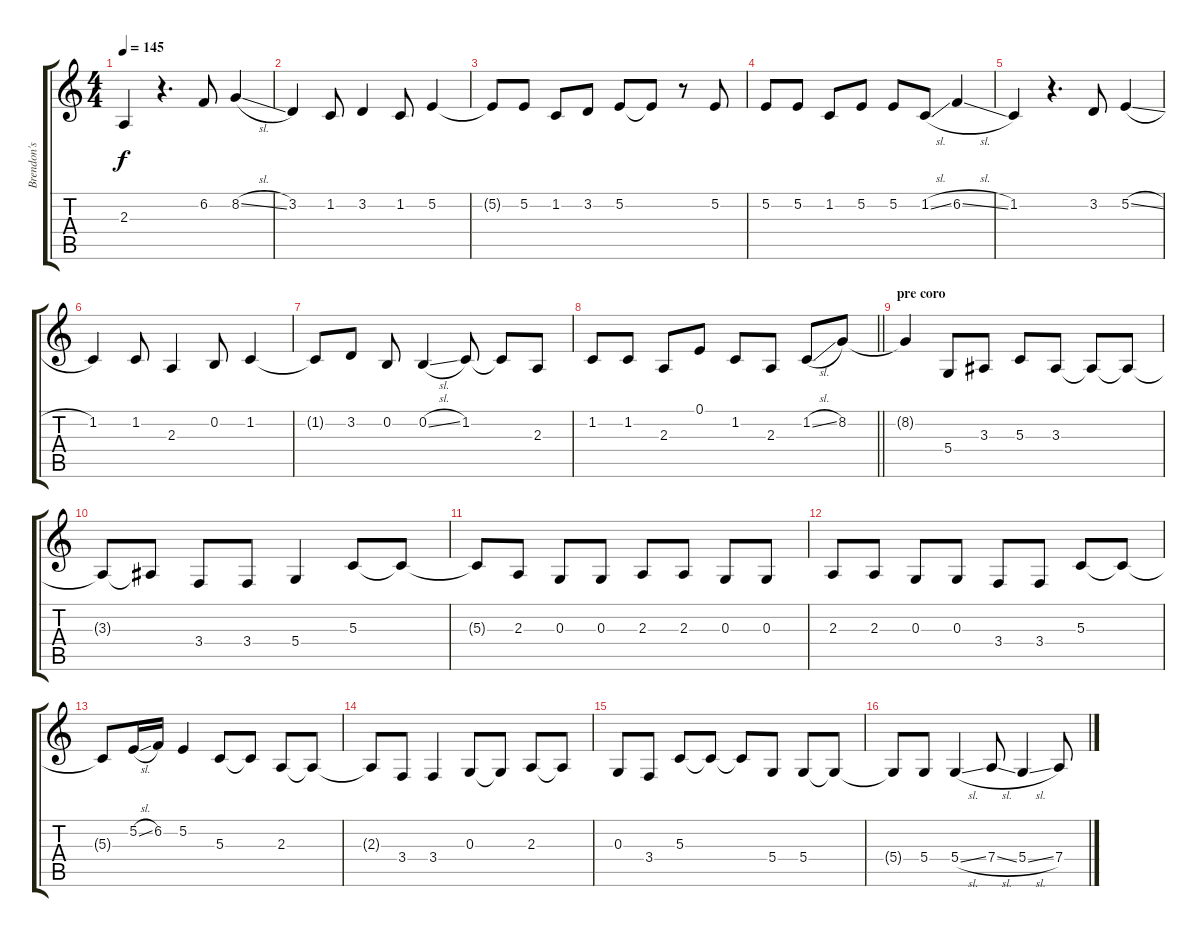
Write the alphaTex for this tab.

\track ("Brendon's voice" "Brendon's ") {instrument tenorsax}
\staff {score tabs}
\tuning (E4 B3 G3 D3 A2 E2) {hide}
\ts (4 4)
\tempo 145
\clef g2
\ks c
2.3.4{dy f} r.4{d} 6.2.8 8.2{sl}.4 |
3.2.4 1.2.8 3.2.4 1.2.8 5.2.4 |
5.2{t}.8 5.2.8 1.2.8 3.2.8 5.2.8 5.2{t}.8 r.8 5.2.8 |
5.2.8 5.2.8 1.2.8 5.2.8 5.2.8 1.2{sl}.8 6.2{sl}.4 |
1.2.4 r.4{d} 3.2.8 5.2{sl}.4 |
1.2.4 1.2.8 2.3.4 0.2.8 1.2.4 |
1.2{t}.8 3.2.8 0.2.8 0.2{sl}.4 1.2.8 1.2{t}.8 2.3.8 |
\barLineRight lightlight
1.2.8 1.2.8 2.3.8 0.1.8 1.2.8 2.3.8 1.2{sl}.8 8.2.8 |
\section ("" "pre coro")
8.2{t}.4 5.4.8 3.3.8 5.3.8 3.3.8 3.3{t}.8 3.3{t}.8 |
3.3{t}.8 3.3{t}.8 3.4.8 3.4.8 5.4.4 5.3.8 5.3{t}.8 |
5.3{t}.8 2.3.8 0.3.8 0.3.8 2.3.8 2.3.8 0.3.8 0.3.8 |
2.3.8 2.3.8 0.3.8 0.3.8 3.4.8 3.4.8 5.3.8 5.3{t}.8 |
5.3{t}.8 5.2{sl}.16 6.2.16 5.2.4 5.3.8 5.3{t}.8 2.3.8 2.3{t}.8 |
2.3{t}.8 3.4.8 3.4.4 0.3.8 0.3{t}.8 2.3.8 2.3{t}.8 |
0.3.8 3.4.8 5.3.8 5.3{t}.8 5.3{t}.8 5.4.8 5.4.8 5.4{t}.8 |
5.4{t}.8 5.4.8 5.4{sl}.4 7.4{sl}.8 5.4{sl}.4 7.4{sl}.8
